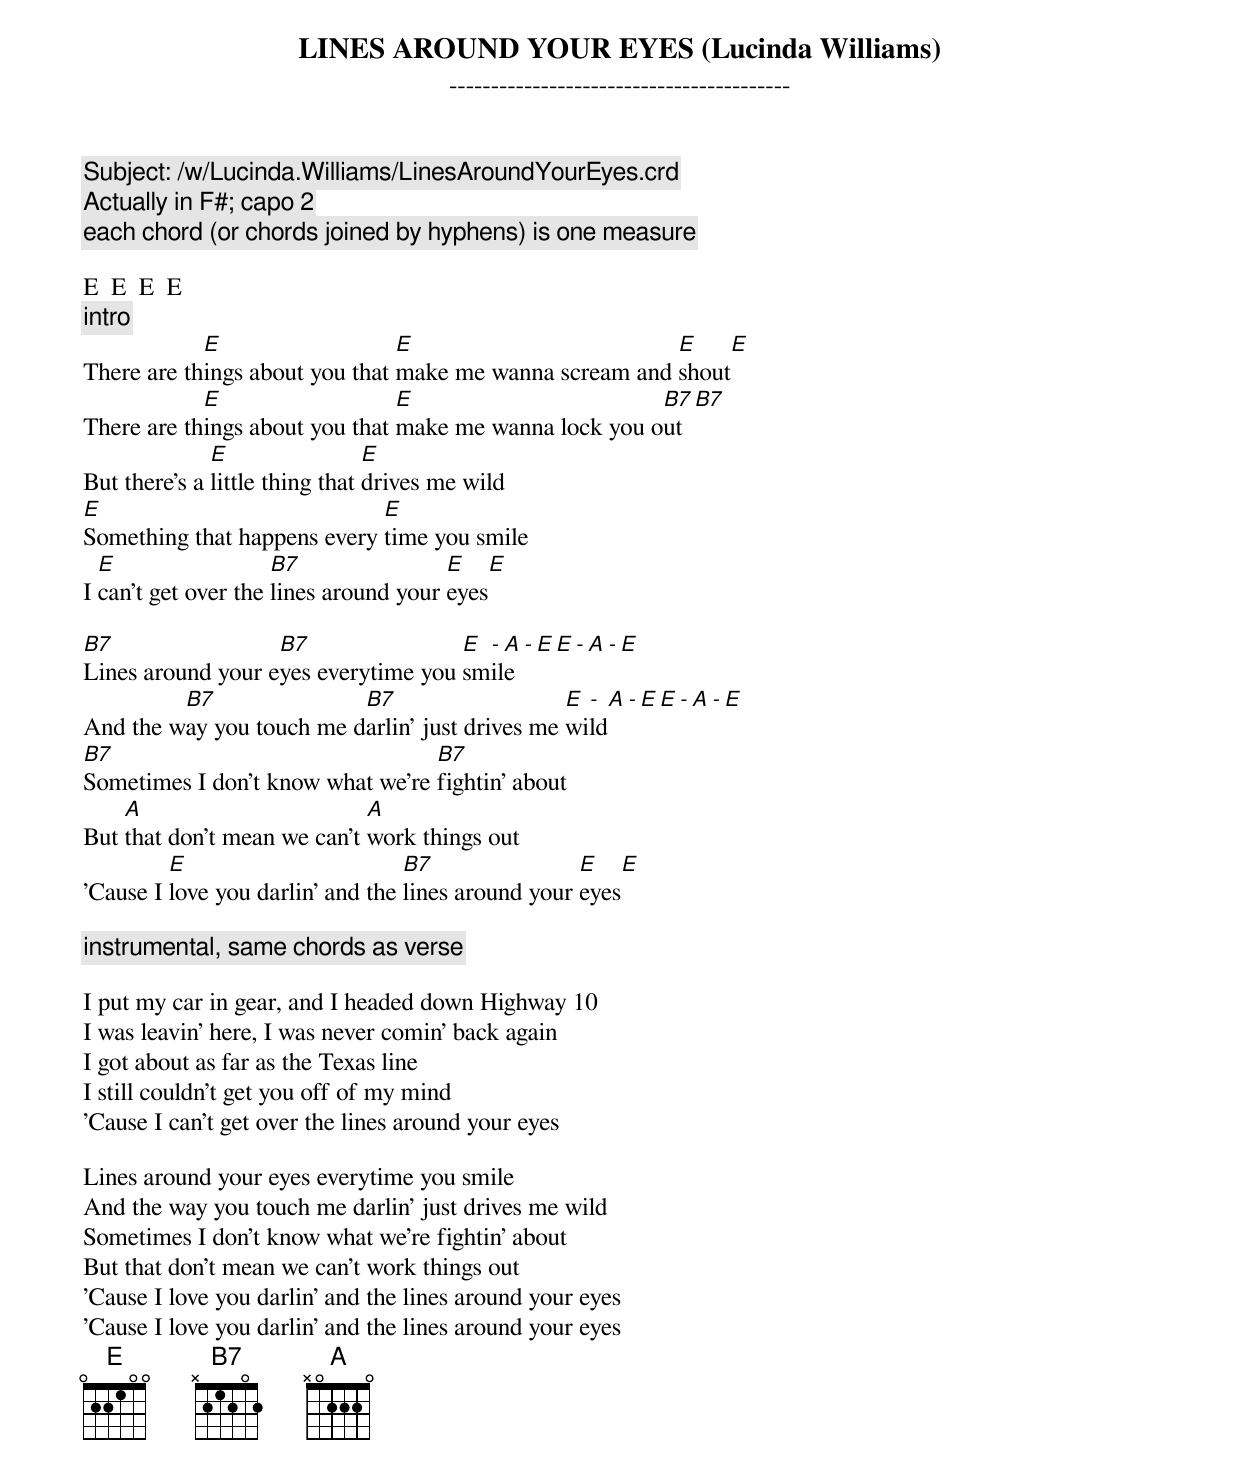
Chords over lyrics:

Subject: /w/Lucinda.Williams/LinesAroundYourEyes.crd

LINES AROUND YOUR EYES (Lucinda Williams)
-----------------------------------------
[Actually in F#; capo 2]
[each chord (or chords joined by hyphens) is one measure]

E  E  E  E
[intro]
            E                   E                        E     E
There are things about you that make me wanna scream and shout
            E                   E                       B7   B7
There are things about you that make me wanna lock you out
              E                 E
But there's a little thing that drives me wild
E                            E
Something that happens every time you smile
  E                  B7                E    E
I can't get over the lines around your eyes

B7                 B7                E - A - E    E - A - E
Lines around your eyes everytime you smile
         B7               B7                    E - A - E    E - A - E
And the way you touch me darlin' just drives me wild
B7                                B7
Sometimes I don't know what we're fightin' about
    A                        A
But that don't mean we can't work things out
         E                        B7                E    E
'Cause I love you darlin' and the lines around your eyes

[instrumental, same chords as verse]

I put my car in gear, and I headed down Highway 10
I was leavin' here, I was never comin' back again
I got about as far as the Texas line
I still couldn't get you off of my mind
'Cause I can't get over the lines around your eyes

Lines around your eyes everytime you smile
And the way you touch me darlin' just drives me wild
Sometimes I don't know what we're fightin' about
But that don't mean we can't work things out
'Cause I love you darlin' and the lines around your eyes
'Cause I love you darlin' and the lines around your eyes
